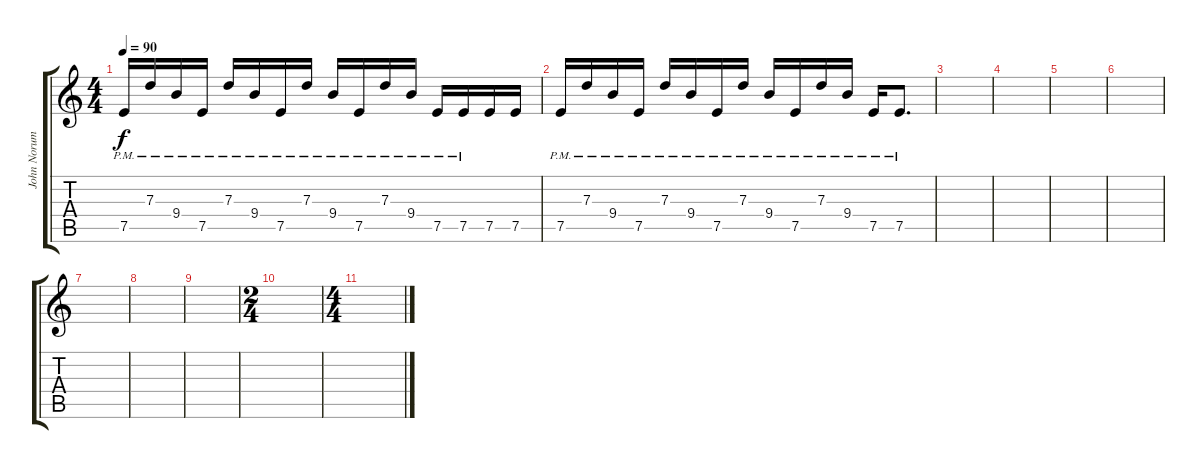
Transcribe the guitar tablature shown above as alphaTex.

\track ("John Norum - Clean" "John Norum") {instrument electricguitarjazz}
\staff {score tabs}
\tuning (E4 B3 G3 D3 A2 E2) {hide}
\ts (4 4)
\tempo 90
\clef g2
\ks c
7.5{pm}.16{dy f} 7.3{pm}.16 9.4{pm}.16 7.5{pm}.16 7.3{pm}.16 9.4{pm}.16 7.5{pm}.16 7.3{pm}.16 9.4{pm}.16 7.5{pm}.16 7.3{pm}.16 9.4{pm}.16 7.5{pm}.16 7.5{pm}.16 7.5.16 7.5.16 |
7.5{pm}.16 7.3{pm}.16 9.4{pm}.16 7.5{pm}.16 7.3{pm}.16 9.4{pm}.16 7.5{pm}.16 7.3{pm}.16 9.4{pm}.16 7.5{pm}.16 7.3{pm}.16 9.4{pm}.16 7.5{pm}.16 7.5{pm}.8{d} |
|
|
|
|
|
|
|
\ts (2 4)
|
\ts (4 4)
